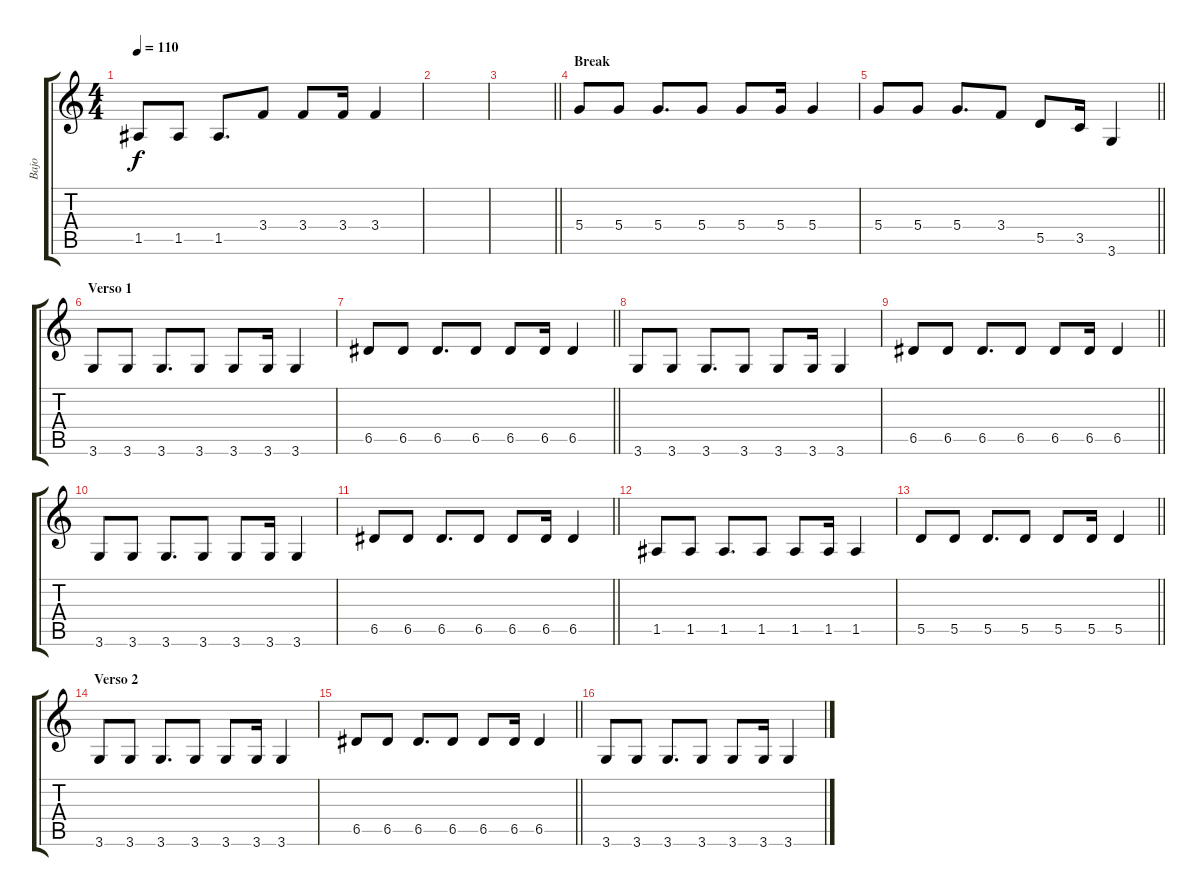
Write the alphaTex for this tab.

\track ("Bajo" "Bajo") {instrument electricbassfinger}
\staff {score tabs}
\tuning (E4 B3 G3 D3 A2 E2) {hide}
\ts (4 4)
\tempo 110
\clef g2
\ks c
1.5.8{dy f} 1.5.8 1.5.8{d} 3.4.8 3.4.8 3.4.16 3.4.4 |
|
\barLineRight lightlight
|
\section ("" "Break")
5.4.8 5.4.8 5.4.8{d} 5.4.8 5.4.8 5.4.16 5.4.4 |
\barLineRight lightlight
5.4.8 5.4.8 5.4.8{d} 3.4.8 5.5.8 3.5.16 3.6.4 |
\section ("" "Verso 1")
3.6.8 3.6.8 3.6.8{d} 3.6.8 3.6.8 3.6.16 3.6.4 |
\barLineRight lightlight
6.5.8 6.5.8 6.5.8{d} 6.5.8 6.5.8 6.5.16 6.5.4 |
3.6.8 3.6.8 3.6.8{d} 3.6.8 3.6.8 3.6.16 3.6.4 |
\barLineRight lightlight
6.5.8 6.5.8 6.5.8{d} 6.5.8 6.5.8 6.5.16 6.5.4 |
3.6.8 3.6.8 3.6.8{d} 3.6.8 3.6.8 3.6.16 3.6.4 |
\barLineRight lightlight
6.5.8 6.5.8 6.5.8{d} 6.5.8 6.5.8 6.5.16 6.5.4 |
1.5.8 1.5.8 1.5.8{d} 1.5.8 1.5.8 1.5.16 1.5.4 |
\barLineRight lightlight
5.5.8 5.5.8 5.5.8{d} 5.5.8 5.5.8 5.5.16 5.5.4 |
\section ("" "Verso 2")
3.6.8 3.6.8 3.6.8{d} 3.6.8 3.6.8 3.6.16 3.6.4 |
\barLineRight lightlight
6.5.8 6.5.8 6.5.8{d} 6.5.8 6.5.8 6.5.16 6.5.4 |
3.6.8 3.6.8 3.6.8{d} 3.6.8 3.6.8 3.6.16 3.6.4
